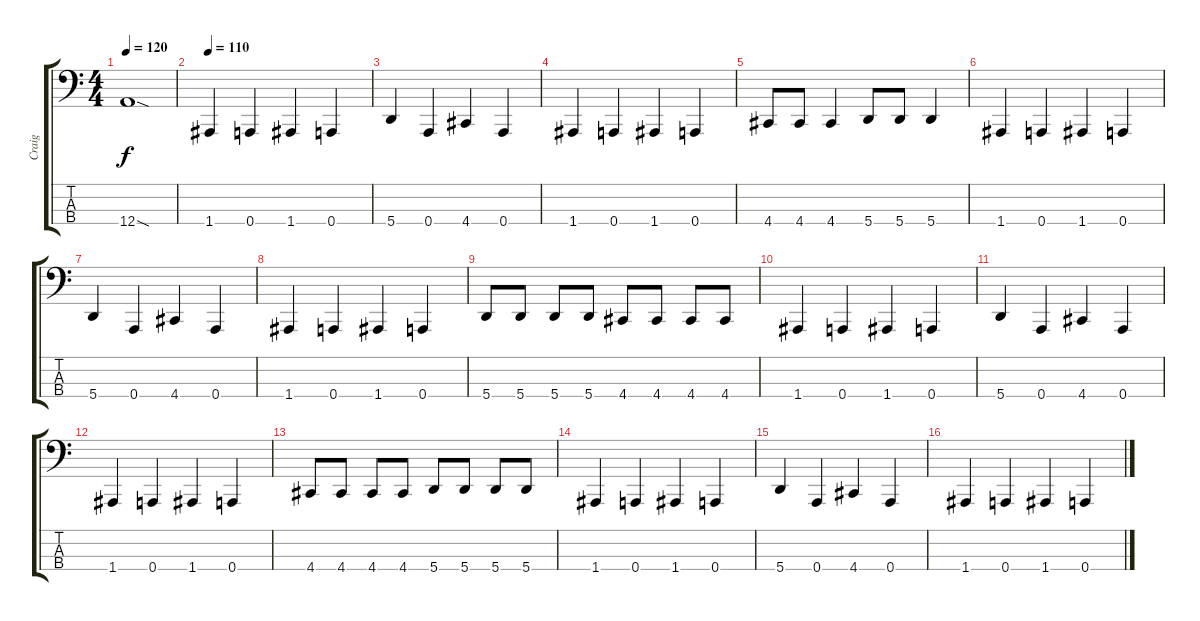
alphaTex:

\track ("Craig" "Craig") {instrument electricbassfinger}
\staff {score tabs}
\tuning (D2 A1 E1 A0) {hide}
\ts (4 4)
\tempo 120
\clef f4
\ks c
12.4{sod}.1{dy f} |
\tempo 110
1.4.4 0.4.4 1.4.4 0.4.4 |
5.4.4 0.4.4 4.4.4 0.4.4 |
1.4.4 0.4.4 1.4.4 0.4.4 |
4.4.8 4.4.8 4.4.4 5.4.8 5.4.8 5.4.4 |
1.4.4 0.4.4 1.4.4 0.4.4 |
5.4.4 0.4.4 4.4.4 0.4.4 |
1.4.4 0.4.4 1.4.4 0.4.4 |
5.4.8 5.4.8 5.4.8 5.4.8 4.4.8 4.4.8 4.4.8 4.4.8 |
1.4.4 0.4.4 1.4.4 0.4.4 |
5.4.4 0.4.4 4.4.4 0.4.4 |
1.4.4 0.4.4 1.4.4 0.4.4 |
4.4.8 4.4.8 4.4.8 4.4.8 5.4.8 5.4.8 5.4.8 5.4.8 |
1.4.4 0.4.4 1.4.4 0.4.4 |
5.4.4 0.4.4 4.4.4 0.4.4 |
1.4.4 0.4.4 1.4.4 0.4.4
